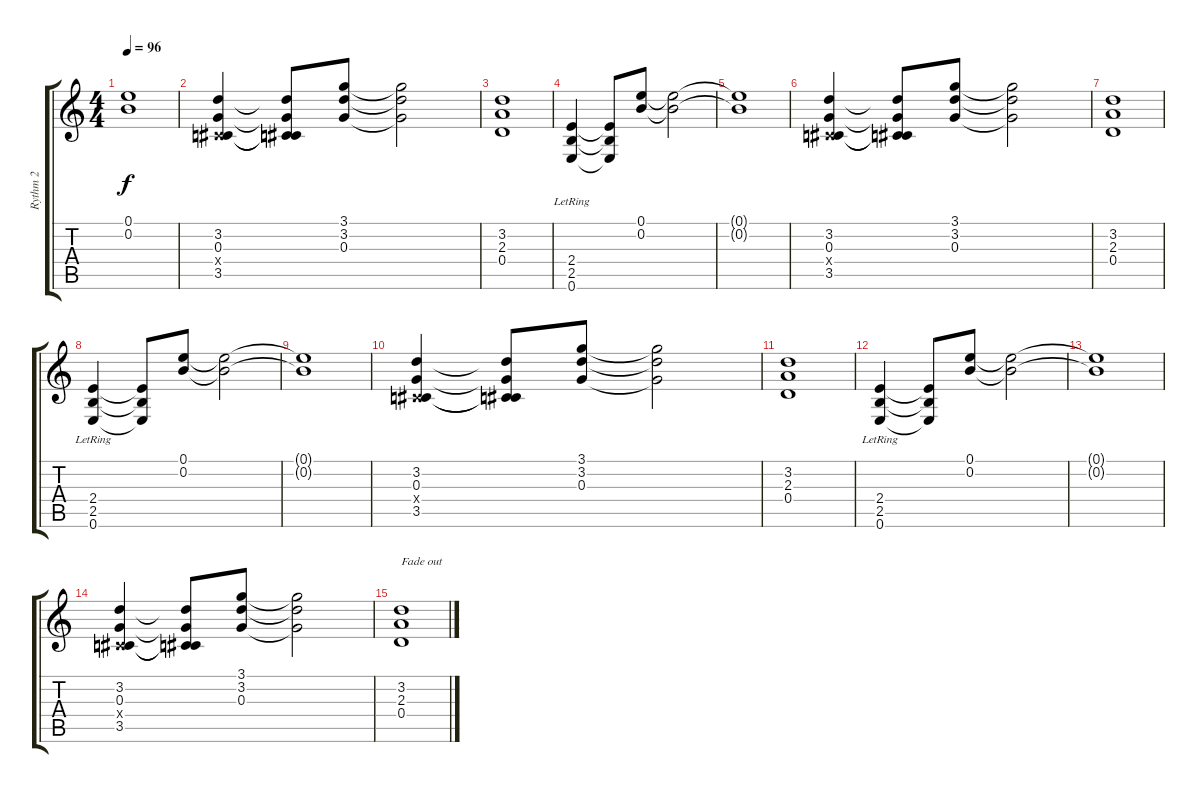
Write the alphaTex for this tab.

\track ("Rythm 2" "Rythm 2") {instrument overdrivenguitar}
\staff {score tabs}
\tuning (E4 B3 G3 D3 A2 E2) {hide}
\ts (4 4)
\tempo 96
\clef g2
\ks c
(0.1{t} 0.2{t}).1{dy f} |
(3.2 0.3 -1.4{x} 3.5).4 (3.2{t} 0.3{t} -1.4{t} 3.5{t}).8 (3.1 3.2 0.3).8 (3.1{t} 3.2{t} 0.3{t}).2 |
(3.2 2.3 0.4).1 |
(2.4{lr} 2.5{lr} 0.6{lr}).4 (2.4{t} 2.5{t} 0.6{t}).8 (0.1 0.2).8 (0.1{t} 0.2{t}).2 |
(0.1{t} 0.2{t}).1 |
(3.2 0.3 -1.4{x} 3.5).4 (3.2{t} 0.3{t} -1.4{t} 3.5{t}).8 (3.1 3.2 0.3).8 (3.1{t} 3.2{t} 0.3{t}).2 |
(3.2 2.3 0.4).1 |
(2.4{lr} 2.5{lr} 0.6{lr}).4 (2.4{t} 2.5{t} 0.6{t}).8 (0.1 0.2).8 (0.1{t} 0.2{t}).2 |
(0.1{t} 0.2{t}).1 |
(3.2 0.3 -1.4{x} 3.5).4 (3.2{t} 0.3{t} -1.4{t} 3.5{t}).8 (3.1 3.2 0.3).8 (3.1{t} 3.2{t} 0.3{t}).2 |
(3.2 2.3 0.4).1 |
(2.4{lr} 2.5{lr} 0.6{lr}).4 (2.4{t} 2.5{t} 0.6{t}).8 (0.1 0.2).8 (0.1{t} 0.2{t}).2 |
(0.1{t} 0.2{t}).1 |
(3.2 0.3 -1.4{x} 3.5).4 (3.2{t} 0.3{t} -1.4{t} 3.5{t}).8 (3.1 3.2 0.3).8 (3.1{t} 3.2{t} 0.3{t}).2 |
(3.2 2.3 0.4).1{txt "Fade out"}
